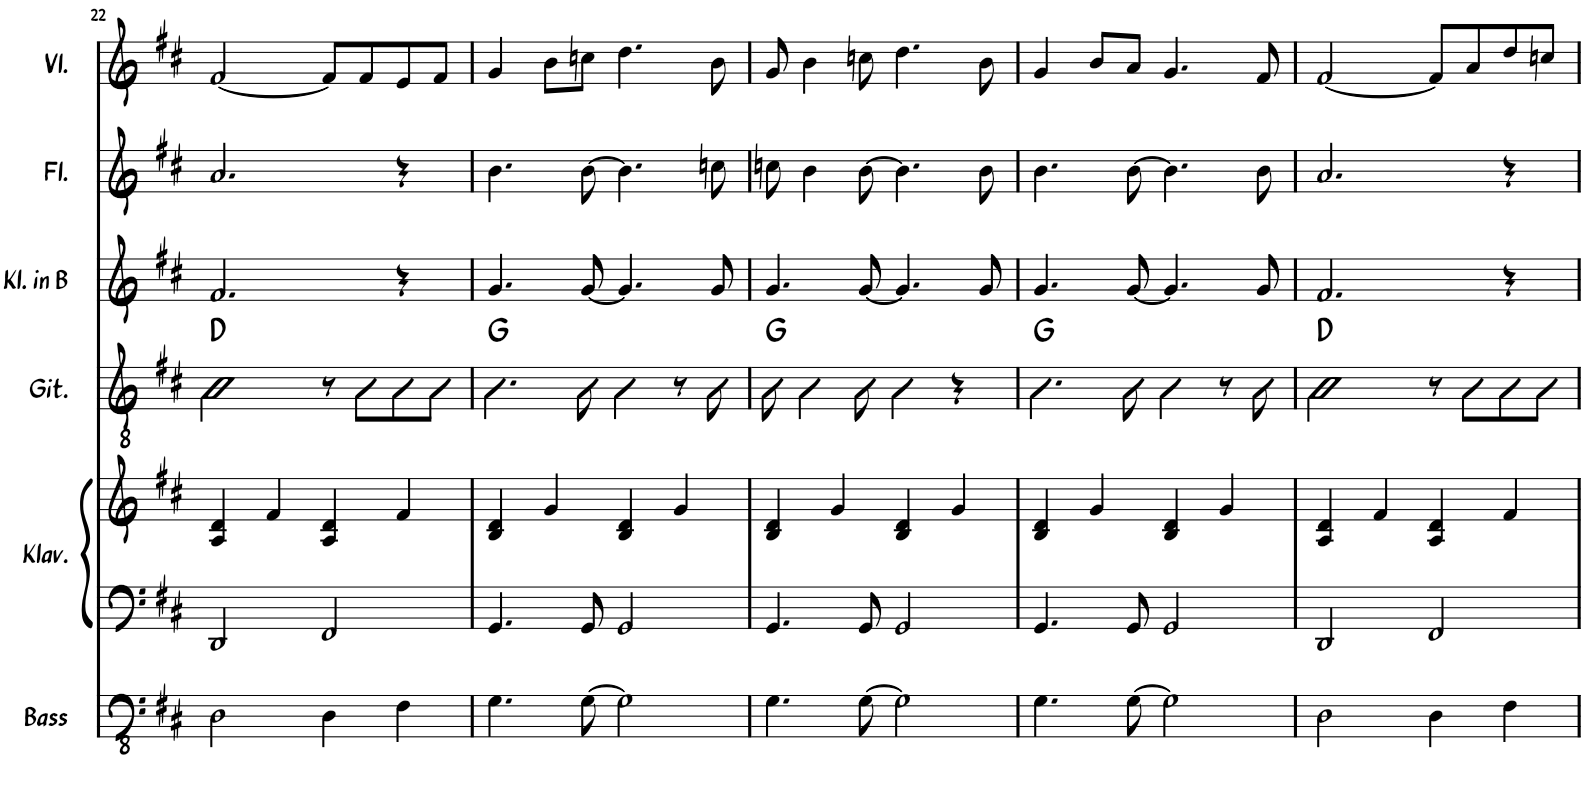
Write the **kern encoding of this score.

**kern	**kern	**kern	**kern	**harte	**kern	**kern	**kern	**kern
*part7	*part6	*part6	*part5	*part5	*part4	*part3	*part2	*part1
*staff8	*staff7	*staff6	*staff5	*	*staff4	*staff3	*staff2	*staff1
*I"Bass	*I"Klavier	*	*I"Akustische Gitarre	*	*I"Klarinette in B	*I"Flöte	*I"Violine	*I"Stimme
*I'Bass	*I'Klav.	*	*I'Git.	*	*I'Kl. in B	*I'Fl.	*I'Vl.	*I'St.
!!LO:PB:g=z
*clefFv4	*clefF4	*clefG2	*clefGv2	*	*clefG2	*clefG2	*clefG2	*clefG2
*	*	*	*	*	*Trd1c2	*	*	*
*k[f#c#]	*k[f#c#]	*k[f#c#]	*k[f#c#]	*	*k[f#c#]	*k[f#c#]	*k[f#c#]	*k[f#c#]
*M4/4	*M4/4	*M4/4	*M4/4	*	*M4/4	*M4/4	*M4/4	*M4/4
=22	=22	=22	=22	=22	=22	=22	=22	=22
2DD\	2DD/	4A/ 4d/	2B\	D:maj	2.f#/	2.a/	[2f#/	1r
.	.	4f#/	.	.	.	.	.	.
4DD\	2FF#/	4A/ 4d/	8r	.	.	.	8f#/L]	.
.	.	.	8B\L	.	.	.	8f#/	.
4FF#\	.	4f#/	8B\	.	4r	4r	8e/	.
.	.	.	8B\J	.	.	.	8f#/J	.
=23	=23	=23	=23	=23	=23	=23	=23	=23
4.GG\	4.GG/	4B/ 4d/	4.B\	G:maj	4.g/	4.b\	4g/	1r
.	.	4g/	.	.	.	.	8b\L	.
[8GG\	8GG/	.	8B\	.	[8g/	[8b\	8ccn\J	.
2GG\]	2GG/	4B/ 4d/	4B\	.	4.g/]	4.b\]	4.dd\	.
.	.	4g/	8r	.	.	.	.	.
.	.	.	8B\	.	8g/	8ccn\	8b\	.
=24	=24	=24	=24	=24	=24	=24	=24	=24
4.GG\	4.GG/	4B/ 4d/	8B\	G:maj	4.g/	8ccn\	8g/	1r
.	.	.	4B\	.	.	4b\	4b\	.
.	.	4g/	.	.	.	.	.	.
[8GG\	8GG/	.	8B\	.	[8g/	[8b\	8ccn\	.
2GG\]	2GG/	4B/ 4d/	4B\	.	4.g/]	4.b\]	4.dd\	.
.	.	4g/	4r	.	.	.	.	.
.	.	.	.	.	8g/	8b\	8b\	.
=25	=25	=25	=25	=25	=25	=25	=25	=25
4.GG\	4.GG/	4B/ 4d/	4.B\	G:maj	4.g/	4.b\	4g/	1r
.	.	4g/	.	.	.	.	8b/L	.
[8GG\	8GG/	.	8B\	.	[8g/	[8b\	8a/J	.
2GG\]	2GG/	4B/ 4d/	4B\	.	4.g/]	4.b\]	4.g/	.
.	.	4g/	8r	.	.	.	.	.
.	.	.	8B\	.	8g/	8b\	8f#/	.
=26	=26	=26	=26	=26	=26	=26	=26	=26
2DD\	2DD/	4A/ 4d/	2B\	D:maj	2.f#/	2.a/	[2f#/	1r
.	.	4f#/	.	.	.	.	.	.
4DD\	2FF#/	4A/ 4d/	8r	.	.	.	8f#/L]	.
.	.	.	8B\L	.	.	.	8a/	.
4FF#\	.	4f#/	8B\	.	4r	4r	8dd/	.
.	.	.	8B\J	.	.	.	8ccn/J	.
=	=	=	=	=	=	=	=	=
*-	*-	*-	*-	*-	*-	*-	*-	*-
